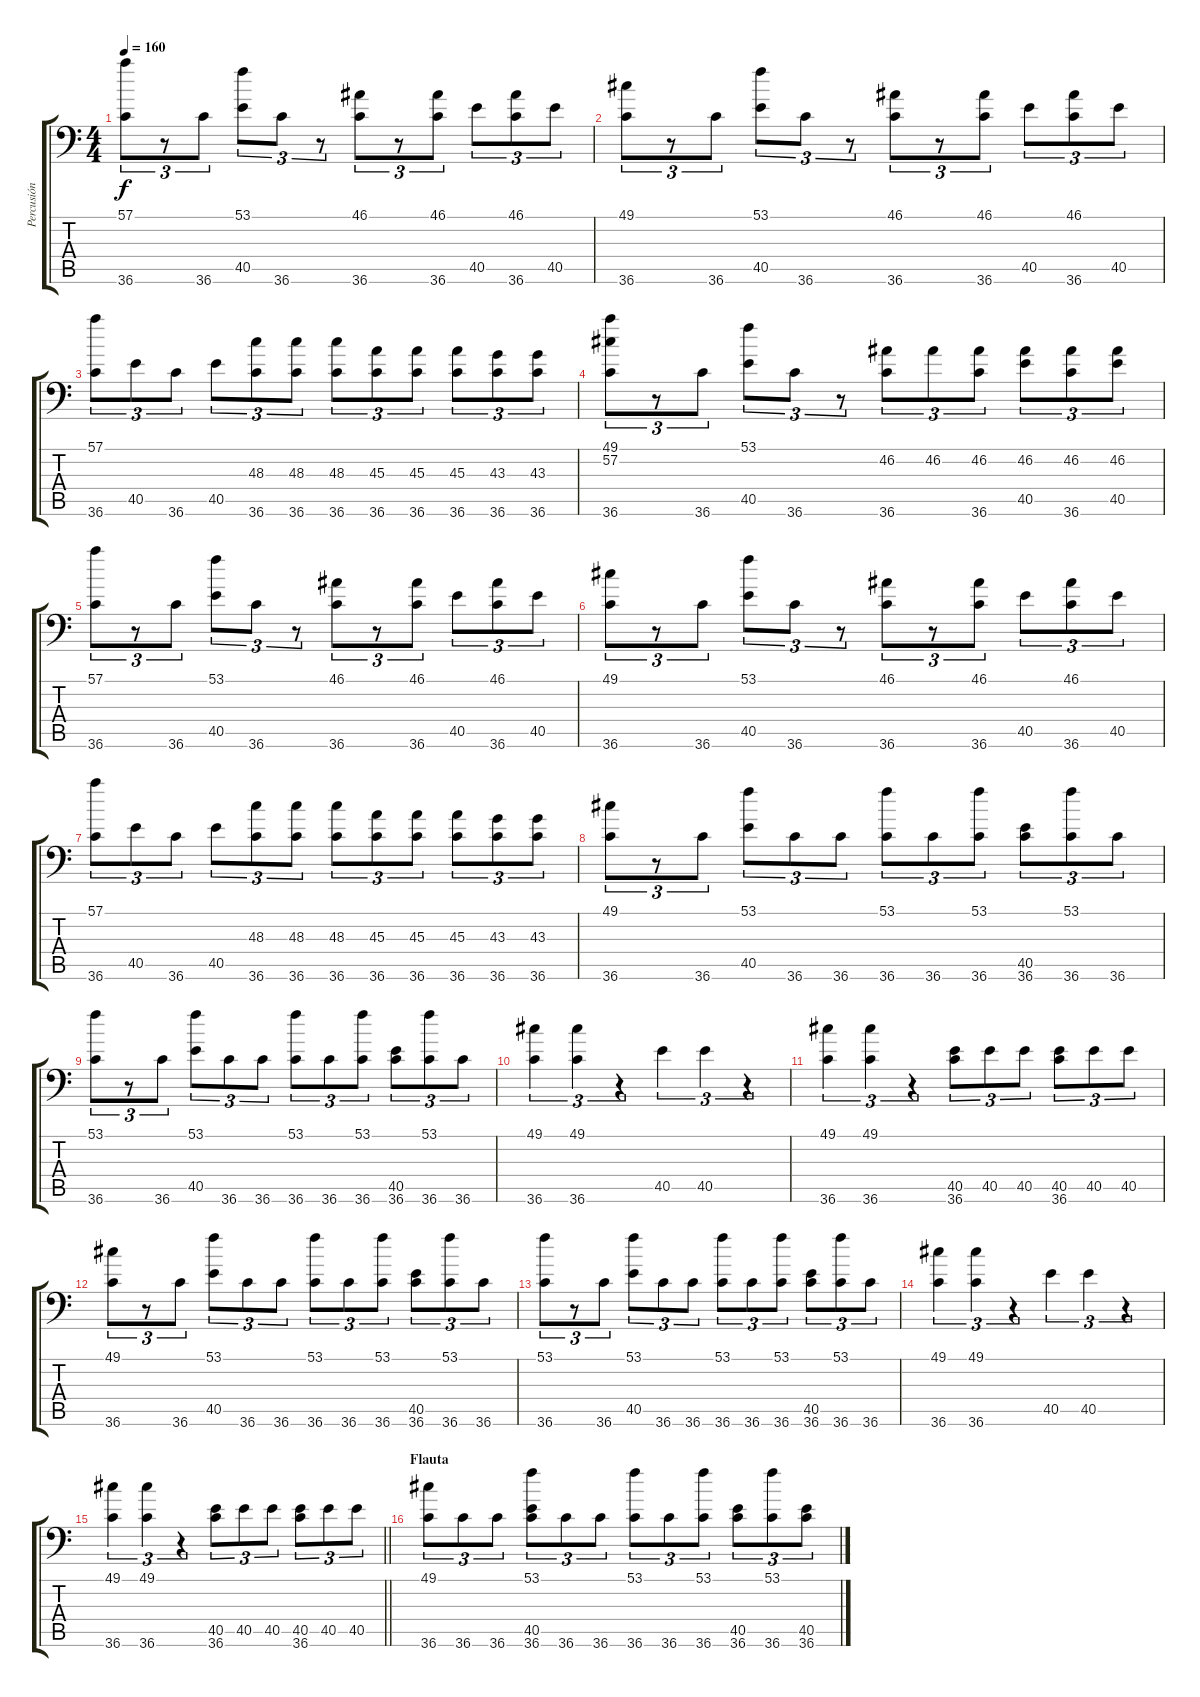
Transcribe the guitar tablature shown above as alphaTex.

\track ("Percusión" "Percusión") {instrument tinklebell}
\staff {score tabs}
\tuning (C-1 C-1 C-1 C-1 C-1 C-1) {hide}
\ts (4 4)
\tempo 160
\clef f4
\ks c
(57.1 36.6).8{tu (3 2) dy f} r.8{tu (3 2)} 36.6.8{tu (3 2)} (53.1 40.5).8{tu (3 2)} 36.6.8{tu (3 2)} r.8{tu (3 2)} (46.1 36.6).8{tu (3 2)} r.8{tu (3 2)} (46.1 36.6).8{tu (3 2)} 40.5.8{tu (3 2)} (46.1 36.6).8{tu (3 2)} 40.5.8{tu (3 2)} |
(49.1 36.6).8{tu (3 2)} r.8{tu (3 2)} 36.6.8{tu (3 2)} (53.1 40.5).8{tu (3 2)} 36.6.8{tu (3 2)} r.8{tu (3 2)} (46.1 36.6).8{tu (3 2)} r.8{tu (3 2)} (46.1 36.6).8{tu (3 2)} 40.5.8{tu (3 2)} (46.1 36.6).8{tu (3 2)} 40.5.8{tu (3 2)} |
(57.1 36.6).8{tu (3 2)} 40.5.8{tu (3 2)} 36.6.8{tu (3 2)} 40.5.8{tu (3 2)} (48.3 36.6).8{tu (3 2)} (48.3 36.6).8{tu (3 2)} (48.3 36.6).8{tu (3 2)} (45.3 36.6).8{tu (3 2)} (45.3 36.6).8{tu (3 2)} (45.3 36.6).8{tu (3 2)} (43.3 36.6).8{tu (3 2)} (43.3 36.6).8{tu (3 2)} |
(49.1 57.2 36.6).8{tu (3 2)} r.8{tu (3 2)} 36.6.8{tu (3 2)} (53.1 40.5).8{tu (3 2)} 36.6.8{tu (3 2)} r.8{tu (3 2)} (46.2 36.6).8{tu (3 2)} 46.2.8{tu (3 2)} (46.2 36.6).8{tu (3 2)} (46.2 40.5).8{tu (3 2)} (46.2 36.6).8{tu (3 2)} (46.2 40.5).8{tu (3 2)} |
(57.1 36.6).8{tu (3 2)} r.8{tu (3 2)} 36.6.8{tu (3 2)} (53.1 40.5).8{tu (3 2)} 36.6.8{tu (3 2)} r.8{tu (3 2)} (46.1 36.6).8{tu (3 2)} r.8{tu (3 2)} (46.1 36.6).8{tu (3 2)} 40.5.8{tu (3 2)} (46.1 36.6).8{tu (3 2)} 40.5.8{tu (3 2)} |
(49.1 36.6).8{tu (3 2)} r.8{tu (3 2)} 36.6.8{tu (3 2)} (53.1 40.5).8{tu (3 2)} 36.6.8{tu (3 2)} r.8{tu (3 2)} (46.1 36.6).8{tu (3 2)} r.8{tu (3 2)} (46.1 36.6).8{tu (3 2)} 40.5.8{tu (3 2)} (46.1 36.6).8{tu (3 2)} 40.5.8{tu (3 2)} |
(57.1 36.6).8{tu (3 2)} 40.5.8{tu (3 2)} 36.6.8{tu (3 2)} 40.5.8{tu (3 2)} (48.3 36.6).8{tu (3 2)} (48.3 36.6).8{tu (3 2)} (48.3 36.6).8{tu (3 2)} (45.3 36.6).8{tu (3 2)} (45.3 36.6).8{tu (3 2)} (45.3 36.6).8{tu (3 2)} (43.3 36.6).8{tu (3 2)} (43.3 36.6).8{tu (3 2)} |
(49.1 36.6).8{tu (3 2)} r.8{tu (3 2)} 36.6.8{tu (3 2)} (53.1 40.5).8{tu (3 2)} 36.6.8{tu (3 2)} 36.6.8{tu (3 2)} (53.1 36.6).8{tu (3 2)} 36.6.8{tu (3 2)} (53.1 36.6).8{tu (3 2)} (40.5 36.6).8{tu (3 2)} (53.1 36.6).8{tu (3 2)} 36.6.8{tu (3 2)} |
(53.1 36.6).8{tu (3 2)} r.8{tu (3 2)} 36.6.8{tu (3 2)} (53.1 40.5).8{tu (3 2)} 36.6.8{tu (3 2)} 36.6.8{tu (3 2)} (53.1 36.6).8{tu (3 2)} 36.6.8{tu (3 2)} (53.1 36.6).8{tu (3 2)} (40.5 36.6).8{tu (3 2)} (53.1 36.6).8{tu (3 2)} 36.6.8{tu (3 2)} |
(49.1 36.6).4{tu (3 2)} (49.1 36.6).4{tu (3 2)} r.4{tu (3 2)} 40.5.4{tu (3 2)} 40.5.4{tu (3 2)} r.4{tu (3 2)} |
(49.1 36.6).4{tu (3 2)} (49.1 36.6).4{tu (3 2)} r.4{tu (3 2)} (40.5 36.6).8{tu (3 2)} 40.5.8{tu (3 2)} 40.5.8{tu (3 2)} (40.5 36.6).8{tu (3 2)} 40.5.8{tu (3 2)} 40.5.8{tu (3 2)} |
(49.1 36.6).8{tu (3 2)} r.8{tu (3 2)} 36.6.8{tu (3 2)} (53.1 40.5).8{tu (3 2)} 36.6.8{tu (3 2)} 36.6.8{tu (3 2)} (53.1 36.6).8{tu (3 2)} 36.6.8{tu (3 2)} (53.1 36.6).8{tu (3 2)} (40.5 36.6).8{tu (3 2)} (53.1 36.6).8{tu (3 2)} 36.6.8{tu (3 2)} |
(53.1 36.6).8{tu (3 2)} r.8{tu (3 2)} 36.6.8{tu (3 2)} (53.1 40.5).8{tu (3 2)} 36.6.8{tu (3 2)} 36.6.8{tu (3 2)} (53.1 36.6).8{tu (3 2)} 36.6.8{tu (3 2)} (53.1 36.6).8{tu (3 2)} (40.5 36.6).8{tu (3 2)} (53.1 36.6).8{tu (3 2)} 36.6.8{tu (3 2)} |
(49.1 36.6).4{tu (3 2)} (49.1 36.6).4{tu (3 2)} r.4{tu (3 2)} 40.5.4{tu (3 2)} 40.5.4{tu (3 2)} r.4{tu (3 2)} |
\barLineRight lightlight
(49.1 36.6).4{tu (3 2)} (49.1 36.6).4{tu (3 2)} r.4{tu (3 2)} (40.5 36.6).8{tu (3 2)} 40.5.8{tu (3 2)} 40.5.8{tu (3 2)} (40.5 36.6).8{tu (3 2)} 40.5.8{tu (3 2)} 40.5.8{tu (3 2)} |
\section ("" "Flauta")
(49.1 36.6).8{tu (3 2)} 36.6.8{tu (3 2)} 36.6.8{tu (3 2)} (53.1 40.5 36.6).8{tu (3 2)} 36.6.8{tu (3 2)} 36.6.8{tu (3 2)} (53.1 36.6).8{tu (3 2)} 36.6.8{tu (3 2)} (53.1 36.6).8{tu (3 2)} (40.5 36.6).8{tu (3 2)} (53.1 36.6).8{tu (3 2)} (40.5 36.6).8{tu (3 2)}
